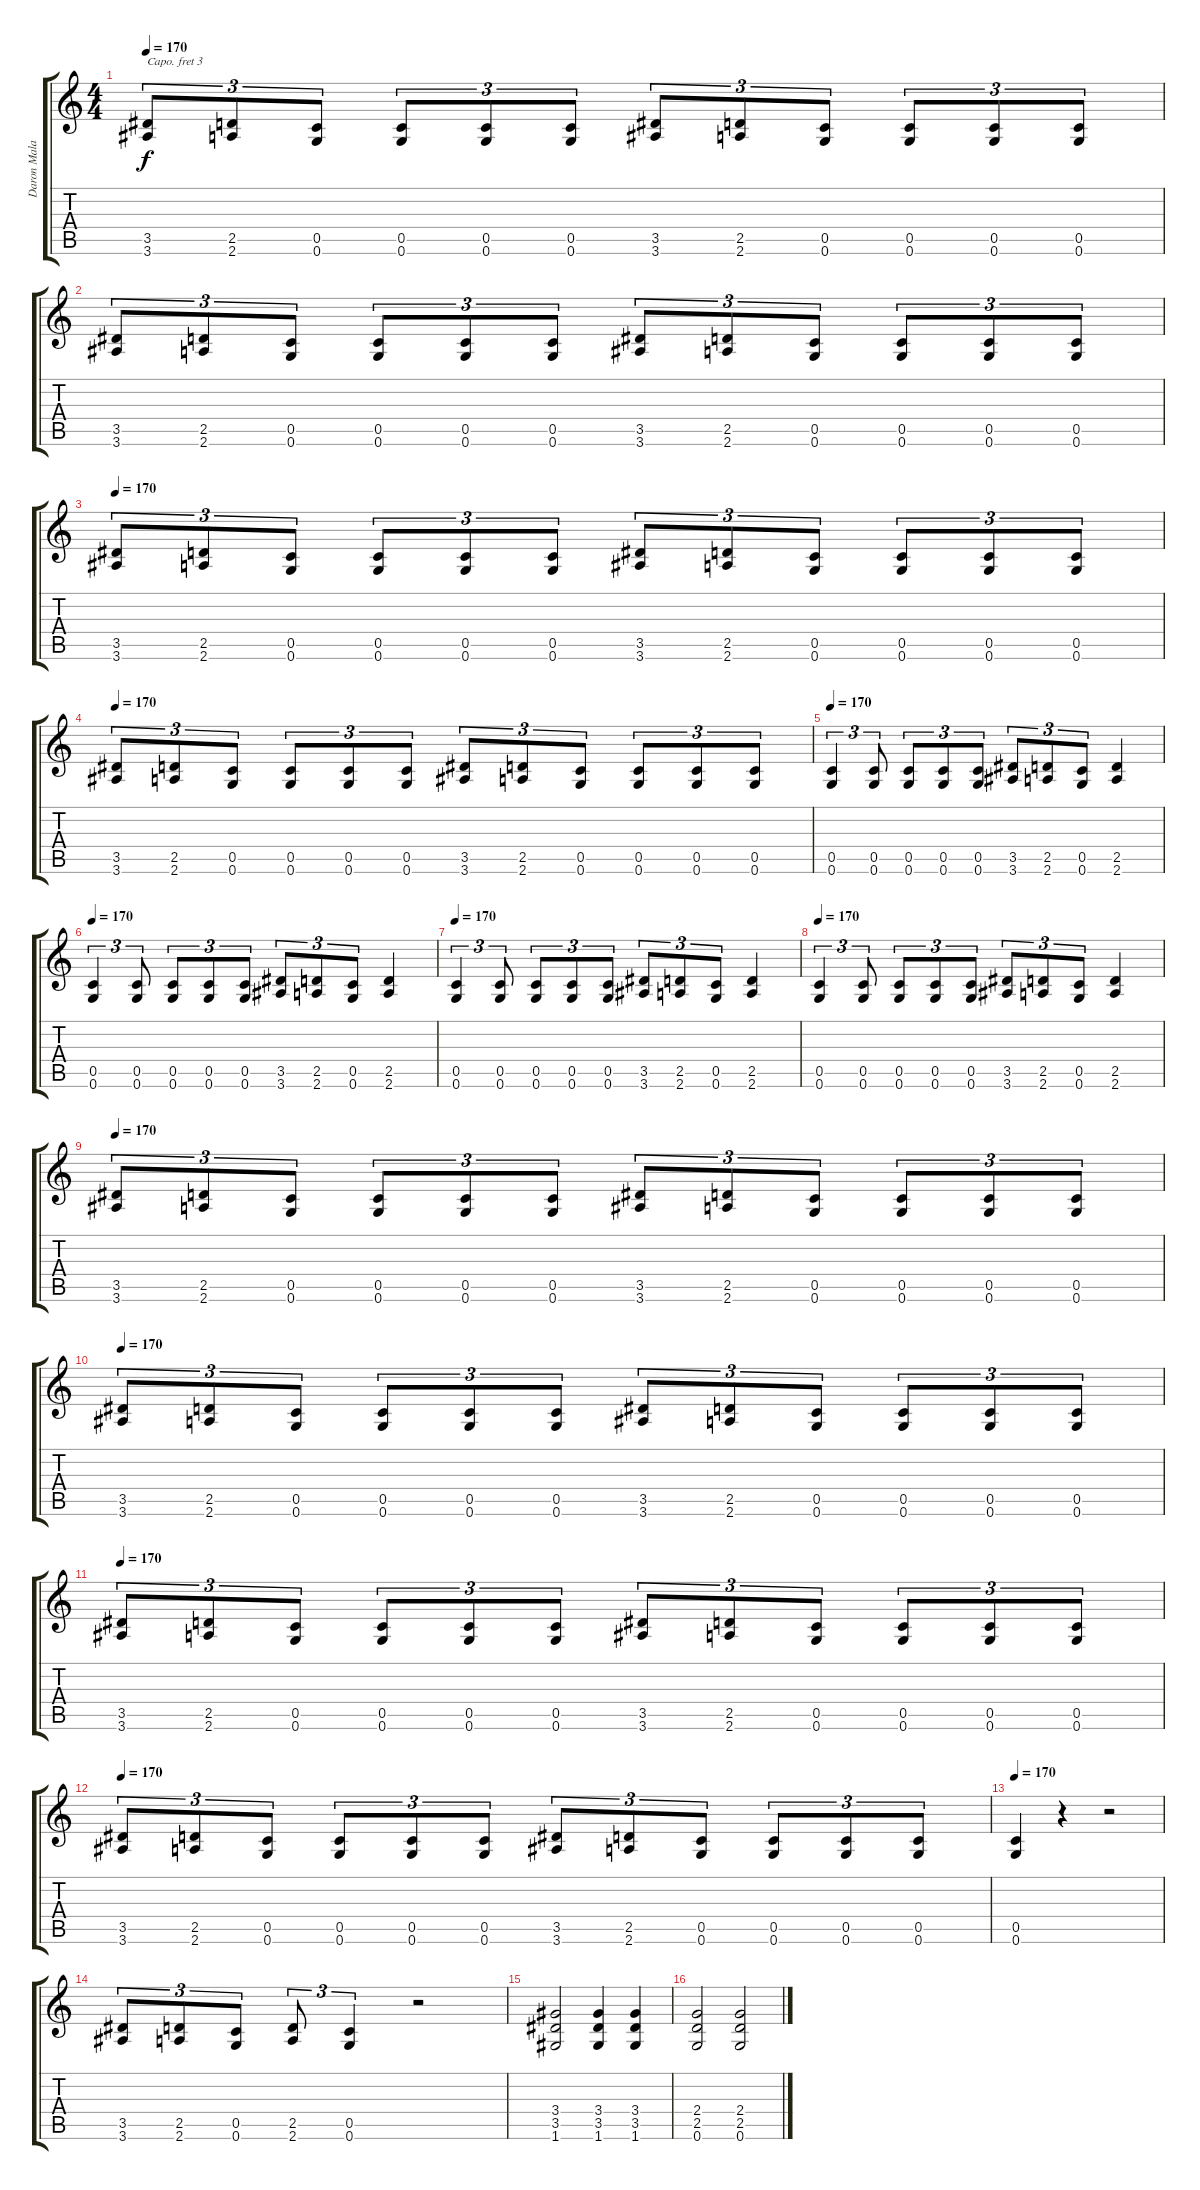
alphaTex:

\track ("Daron Malakian (disto)" "Daron Mala") {instrument overdrivenguitar}
\staff {score tabs}
\capo 3
\tuning (E4 B3 G3 D3 A2 E2) {hide}
\ts (4 4)
\tempo 170
\clef g2
\ks c
(3.5 3.6).8{tu (3 2) dy f} (2.5 2.6).8{tu (3 2)} (0.5 0.6).8{tu (3 2)} (0.5 0.6).8{tu (3 2)} (0.5 0.6).8{tu (3 2)} (0.5 0.6).8{tu (3 2)} (3.5 3.6).8{tu (3 2)} (2.5 2.6).8{tu (3 2)} (0.5 0.6).8{tu (3 2)} (0.5 0.6).8{tu (3 2)} (0.5 0.6).8{tu (3 2)} (0.5 0.6).8{tu (3 2)} |
(3.5 3.6).8{tu (3 2)} (2.5 2.6).8{tu (3 2)} (0.5 0.6).8{tu (3 2)} (0.5 0.6).8{tu (3 2)} (0.5 0.6).8{tu (3 2)} (0.5 0.6).8{tu (3 2)} (3.5 3.6).8{tu (3 2)} (2.5 2.6).8{tu (3 2)} (0.5 0.6).8{tu (3 2)} (0.5 0.6).8{tu (3 2)} (0.5 0.6).8{tu (3 2)} (0.5 0.6).8{tu (3 2)} |
\tempo 170
(3.5 3.6).8{tu (3 2)} (2.5 2.6).8{tu (3 2)} (0.5 0.6).8{tu (3 2)} (0.5 0.6).8{tu (3 2)} (0.5 0.6).8{tu (3 2)} (0.5 0.6).8{tu (3 2)} (3.5 3.6).8{tu (3 2)} (2.5 2.6).8{tu (3 2)} (0.5 0.6).8{tu (3 2)} (0.5 0.6).8{tu (3 2)} (0.5 0.6).8{tu (3 2)} (0.5 0.6).8{tu (3 2)} |
\tempo 170
(3.5 3.6).8{tu (3 2)} (2.5 2.6).8{tu (3 2)} (0.5 0.6).8{tu (3 2)} (0.5 0.6).8{tu (3 2)} (0.5 0.6).8{tu (3 2)} (0.5 0.6).8{tu (3 2)} (3.5 3.6).8{tu (3 2)} (2.5 2.6).8{tu (3 2)} (0.5 0.6).8{tu (3 2)} (0.5 0.6).8{tu (3 2)} (0.5 0.6).8{tu (3 2)} (0.5 0.6).8{tu (3 2)} |
\tempo 170
(0.5 0.6).4{tu (3 2)} (0.5 0.6).8{tu (3 2)} (0.5 0.6).8{tu (3 2)} (0.5 0.6).8{tu (3 2)} (0.5 0.6).8{tu (3 2)} (3.5 3.6).8{tu (3 2)} (2.5 2.6).8{tu (3 2)} (0.5 0.6).8{tu (3 2)} (2.5 2.6).4 |
\tempo 170
(0.5 0.6).4{tu (3 2)} (0.5 0.6).8{tu (3 2)} (0.5 0.6).8{tu (3 2)} (0.5 0.6).8{tu (3 2)} (0.5 0.6).8{tu (3 2)} (3.5 3.6).8{tu (3 2)} (2.5 2.6).8{tu (3 2)} (0.5 0.6).8{tu (3 2)} (2.5 2.6).4 |
\tempo 170
(0.5 0.6).4{tu (3 2)} (0.5 0.6).8{tu (3 2)} (0.5 0.6).8{tu (3 2)} (0.5 0.6).8{tu (3 2)} (0.5 0.6).8{tu (3 2)} (3.5 3.6).8{tu (3 2)} (2.5 2.6).8{tu (3 2)} (0.5 0.6).8{tu (3 2)} (2.5 2.6).4 |
\tempo 170
(0.5 0.6).4{tu (3 2)} (0.5 0.6).8{tu (3 2)} (0.5 0.6).8{tu (3 2)} (0.5 0.6).8{tu (3 2)} (0.5 0.6).8{tu (3 2)} (3.5 3.6).8{tu (3 2)} (2.5 2.6).8{tu (3 2)} (0.5 0.6).8{tu (3 2)} (2.5 2.6).4 |
\tempo 170
(3.5 3.6).8{tu (3 2)} (2.5 2.6).8{tu (3 2)} (0.5 0.6).8{tu (3 2)} (0.5 0.6).8{tu (3 2)} (0.5 0.6).8{tu (3 2)} (0.5 0.6).8{tu (3 2)} (3.5 3.6).8{tu (3 2)} (2.5 2.6).8{tu (3 2)} (0.5 0.6).8{tu (3 2)} (0.5 0.6).8{tu (3 2)} (0.5 0.6).8{tu (3 2)} (0.5 0.6).8{tu (3 2)} |
\tempo 170
(3.5 3.6).8{tu (3 2)} (2.5 2.6).8{tu (3 2)} (0.5 0.6).8{tu (3 2)} (0.5 0.6).8{tu (3 2)} (0.5 0.6).8{tu (3 2)} (0.5 0.6).8{tu (3 2)} (3.5 3.6).8{tu (3 2)} (2.5 2.6).8{tu (3 2)} (0.5 0.6).8{tu (3 2)} (0.5 0.6).8{tu (3 2)} (0.5 0.6).8{tu (3 2)} (0.5 0.6).8{tu (3 2)} |
\tempo 170
(3.5 3.6).8{tu (3 2)} (2.5 2.6).8{tu (3 2)} (0.5 0.6).8{tu (3 2)} (0.5 0.6).8{tu (3 2)} (0.5 0.6).8{tu (3 2)} (0.5 0.6).8{tu (3 2)} (3.5 3.6).8{tu (3 2)} (2.5 2.6).8{tu (3 2)} (0.5 0.6).8{tu (3 2)} (0.5 0.6).8{tu (3 2)} (0.5 0.6).8{tu (3 2)} (0.5 0.6).8{tu (3 2)} |
\tempo 170
(3.5 3.6).8{tu (3 2)} (2.5 2.6).8{tu (3 2)} (0.5 0.6).8{tu (3 2)} (0.5 0.6).8{tu (3 2)} (0.5 0.6).8{tu (3 2)} (0.5 0.6).8{tu (3 2)} (3.5 3.6).8{tu (3 2)} (2.5 2.6).8{tu (3 2)} (0.5 0.6).8{tu (3 2)} (0.5 0.6).8{tu (3 2)} (0.5 0.6).8{tu (3 2)} (0.5 0.6).8{tu (3 2)} |
\tempo 170
(0.5 0.6).4 r.4 r.2 |
(3.5 3.6).8{tu (3 2)} (2.5 2.6).8{tu (3 2)} (0.5 0.6).8{tu (3 2)} (2.5 2.6).8{tu (3 2)} (0.5 0.6).4{tu (3 2)} r.2 |
(3.4 3.5 1.6).2 (3.4 3.5 1.6).4 (3.4 3.5 1.6).4 |
(2.4 2.5 0.6).2 (2.4 2.5 0.6).2
